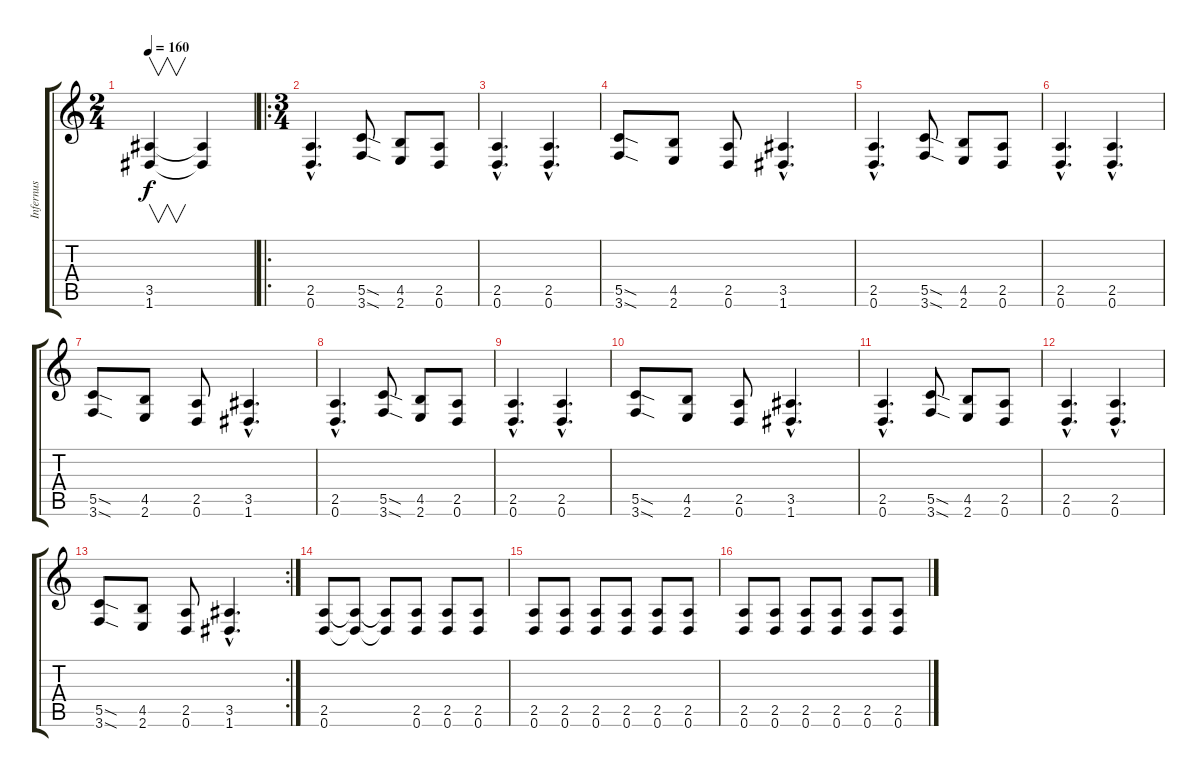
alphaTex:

\track ("Infernus" "Infernus") {instrument distortionguitar}
\staff {score tabs}
\tuning (D4 A3 F3 C3 G2 D2) {hide}
\ts (2 4)
\tempo 160
\clef g2
\ks c
(3.5 1.6).4{v dy f instrument distortionguitar} (3.5{t} 1.6{t}).4 |
\ro
\ts (3 4)
(2.5{hac} 0.6{hac}).4{d} (5.5{sod} 3.6{sod}).8 (4.5 2.6).8 (2.5 0.6).8 |
(2.5{hac} 0.6{hac}).4{d} (2.5{hac} 0.6{hac}).4{d} |
(5.5{sod} 3.6{sod}).8 (4.5 2.6).8 (2.5 0.6).8 (3.5{hac} 1.6{hac}).4{d} |
(2.5{hac} 0.6{hac}).4{d} (5.5{sod} 3.6{sod}).8 (4.5 2.6).8 (2.5 0.6).8 |
(2.5{hac} 0.6{hac}).4{d} (2.5{hac} 0.6{hac}).4{d} |
(5.5{sod} 3.6{sod}).8 (4.5 2.6).8 (2.5 0.6).8 (3.5{hac} 1.6{hac}).4{d} |
(2.5{hac} 0.6{hac}).4{d} (5.5{sod} 3.6{sod}).8 (4.5 2.6).8 (2.5 0.6).8 |
(2.5{hac} 0.6{hac}).4{d} (2.5{hac} 0.6{hac}).4{d} |
(5.5{sod} 3.6{sod}).8 (4.5 2.6).8 (2.5 0.6).8 (3.5{hac} 1.6{hac}).4{d} |
(2.5{hac} 0.6{hac}).4{d} (5.5{sod} 3.6{sod}).8 (4.5 2.6).8 (2.5 0.6).8 |
(2.5{hac} 0.6{hac}).4{d} (2.5{hac} 0.6{hac}).4{d} |
\rc 2
(5.5{sod} 3.6{sod}).8 (4.5 2.6).8 (2.5 0.6).8 (3.5{hac} 1.6{hac}).4{d} |
(2.5 0.6).8 (2.5{t} 0.6{t}).8 (2.5{t} 0.6{t}).8 (2.5 0.6).8 (2.5 0.6).8 (2.5 0.6).8 |
(2.5 0.6).8 (2.5 0.6).8 (2.5 0.6).8 (2.5 0.6).8 (2.5 0.6).8 (2.5 0.6).8 |
(2.5 0.6).8 (2.5 0.6).8 (2.5 0.6).8 (2.5 0.6).8 (2.5 0.6).8 (2.5 0.6).8
